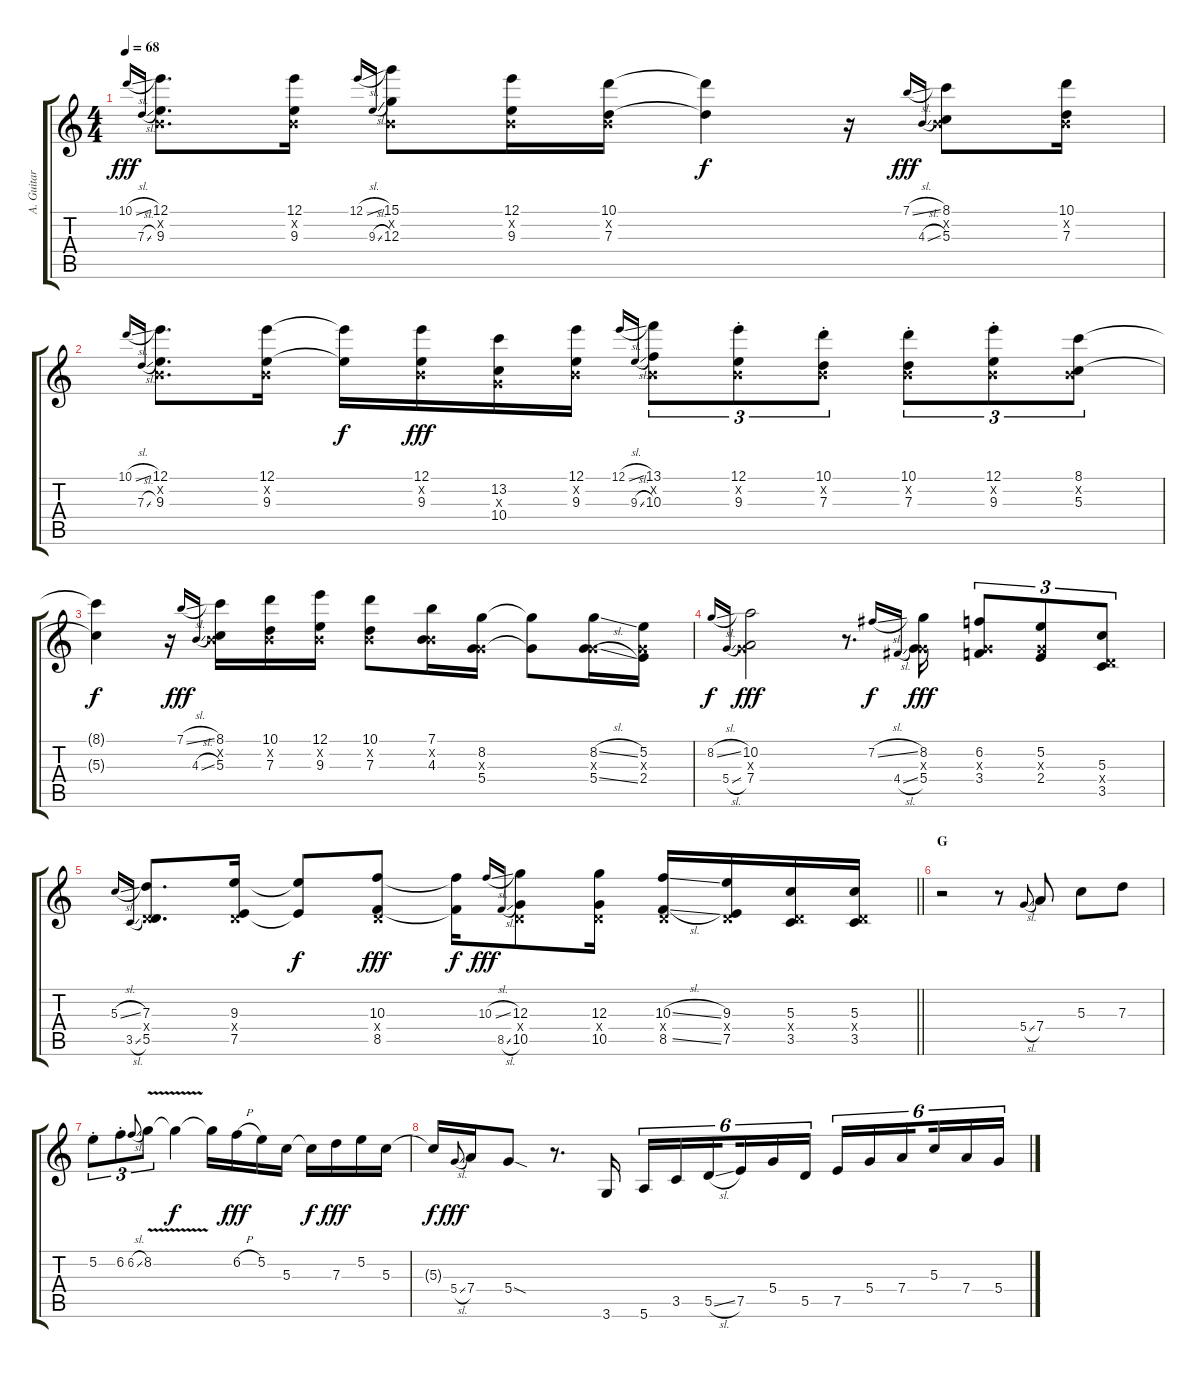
\track ("A. Guitar I" "A. Guitar ") {instrument acousticguitarsteel}
\staff {score tabs}
\tuning (E4 B3 G3 D3 A2 E2) {hide}
\ts (4 4)
\tempo 68
\clef g2
\ks c
10.1{sl}.16{gr onbeat dy fff} 7.3{sl}.16{gr onbeat} (12.1 0.2{x} 9.3).8{d} (12.1 0.2{x} 9.3).16 12.1{sl}.16{gr onbeat} 9.3{sl}.16{gr onbeat} (15.1 0.2{x} 12.3).8 (12.1 0.2{x} 9.3).16 (10.1 0.2{x} 7.3).16 (10.1{t} 7.3{t}).4{dy f} r.16 7.1{sl}.16{gr onbeat dy fff} 4.3{sl}.16{gr onbeat} (8.1 0.2{x} 5.3).8 (10.1 0.2{x} 7.3).16 |
10.1{sl}.16{gr onbeat} 7.3{sl}.16{gr onbeat} (12.1 0.2{x} 9.3).8{d} (12.1 0.2{x} 9.3).16 (12.1{t} 9.3{t}).16{dy f} (12.1 0.2{x} 9.3).16{dy fff} (13.2 0.3{x} 10.4).16 (12.1 0.2{x} 9.3).16 12.1{sl}.16{gr onbeat} 9.3{sl}.16{gr onbeat} (13.1 0.2{x} 10.3).8{tu (3 2)} (12.1{st} 0.2{x} 9.3{st}).8{tu (3 2)} (10.1{st} 0.2{x} 7.3{st}).8{tu (3 2)} (10.1{st} 0.2{x} 7.3{st}).8{tu (3 2)} (12.1{st} 0.2{x} 9.3{st}).8{tu (3 2)} (8.1 0.2{x} 5.3).8{tu (3 2)} |
(8.1{t} 5.3{t}).4{dy f} r.16 7.1{sl}.16{gr onbeat dy fff} 4.3{sl}.16{gr onbeat} (8.1 0.2{x} 5.3).16 (10.1 0.2{x} 7.3).16 (12.1 0.2{x} 9.3).16 (10.1 0.2{x} 7.3).8 (7.1 0.2{x} 4.3).16 (8.2 0.3{x} 5.4).16 (8.2{t} 5.4{t}).8 (8.2{sl} 0.3{x} 5.4{sl}).16 (5.2 0.3{x} 2.4).16 |
8.2{sl}.16{gr onbeat dy f} 5.4{sl}.16{gr onbeat} (10.2 0.3{x} 7.4).2{dy fff} r.8{d} 7.2{sl}.16{gr onbeat dy f} 4.4{sl}.16{gr onbeat} (8.2 0.3{x} 5.4).16{dy fff} (6.2 0.3{x} 3.4).8{tu (3 2)} (5.2 0.3{x} 2.4).8{tu (3 2)} (5.3 0.4{x} 3.5).8{tu (3 2)} |
\barLineRight lightlight
5.3{sl}.16{gr onbeat} 3.5{sl}.16{gr onbeat} (7.3 0.4{x} 5.5).8{d} (9.3 0.4{x} 7.5).16 (9.3{t} 7.5{t}).8{dy f} (10.3 0.4{x} 8.5).8{dy fff} (10.3{t} 8.5{t}).16{dy f} 10.3{sl}.16{gr onbeat dy fff} 8.5{sl}.16{gr onbeat} (12.3 0.4{x} 10.5).8 (12.3 0.4{x} 10.5).16 (10.3{sl} 0.4{x} 8.5{sl}).16 (9.3 0.4{x} 7.5).16 (5.3 0.4{x} 3.5).16 (5.3 0.4{x} 3.5).16 |
\section ("" "G")
r.2 r.8 5.4{sl}.8{gr onbeat} 7.4.8 5.3.8 7.3.8 |
5.2{st}.8{tu (3 2)} 6.2{st}.8{tu (3 2)} 6.2{sl}.8{gr onbeat} 8.2{v}.8{tu (3 2)} 8.2{t}.4{dy f} 8.2{t}.16 6.2{h}.16{dy fff} 5.2.16 5.3.16 5.3{t}.16{dy f} 7.3.16{dy fff} 5.2.16 5.3.16 |
5.3{t}.16{dy f} 5.4{sl}.8{gr onbeat dy fff} 7.4.16 5.4{sod}.8 r.8{d} 3.6.16 5.6.16{tu (6 4)} 3.5.16{tu (6 4)} 5.5{sl}.16{tu (6 4) beam splitsecondary} 7.5.16{tu (6 4)} 5.4.16{tu (6 4)} 5.5.16{tu (6 4)} 7.5.16{tu (6 4)} 5.4.16{tu (6 4)} 7.4.16{tu (6 4) beam splitsecondary} 5.3.16{tu (6 4)} 7.4.16{tu (6 4)} 5.4.16{tu (6 4)}
